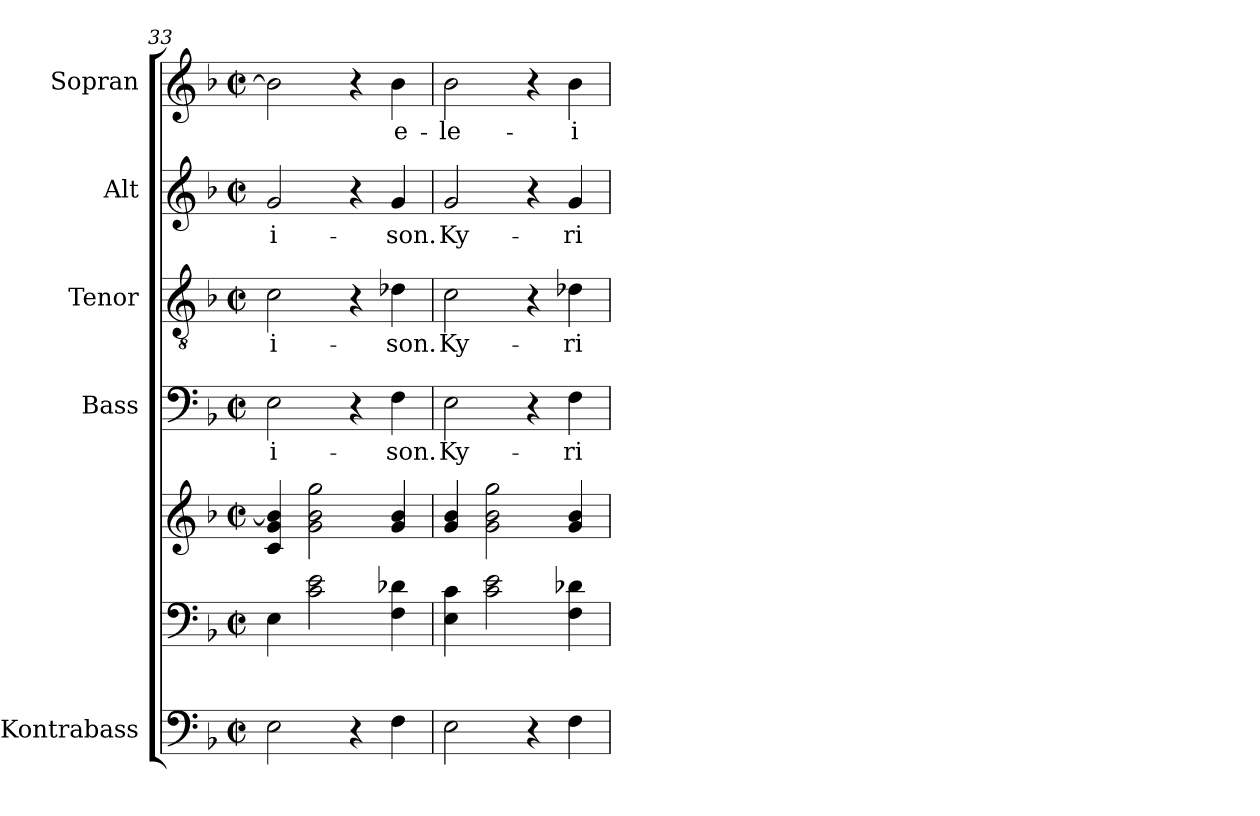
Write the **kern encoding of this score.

**kern	**kern	**kern	**kern	**text	**kern	**text	**kern	**text	**kern	**text
*part6	*part5	*part5	*part4	*part4	*part3	*part3	*part2	*part2	*part1	*part1
*staff7	*staff6	*staff5	*staff4	*staff4	*staff3	*staff3	*staff2	*staff2	*staff1	*staff1
*I"Kontrabass	*	*	*I"Bass	*	*I"Tenor	*	*I"Alt	*	*I"Sopran	*
*I'Kb.	*	*	*I'B.	*	*I'T.	*	*I'A.	*	*I'S.	*
*clefF4	*clefF4	*clefG2	*clefF4	*	*clefGv2	*	*clefG2	*	*clefG2	*
*ITrd7c12	*	*	*	*	*	*	*	*	*	*
*k[b-]	*k[b-]	*k[b-]	*k[b-]	*	*k[b-]	*	*k[b-]	*	*k[b-]	*
*F:	*F:	*F:	*F:	*	*F:	*	*F:	*	*F:	*
*M2/2	*M2/2	*M2/2	*M2/2	*	*M2/2	*	*M2/2	*	*M2/2	*
*met(c|)	*met(c|)	*met(c|)	*met(c|)	*	*met(c|)	*	*met(c|)	*	*met(c|)	*
=33	=33	=33	=33	=33	=33	=33	=33	=33	=33	=33
!	!	!	!	!LO:LY:b	!	!LO:LY:b	!	!LO:LY:b	!	!
2EE\	4E\	4c/ 4g/ 4b-/]	2E\	-i-	2c\	-i-	2g/	-i-	2b-\]	.
.	2c\ 2e\	2g\ 2b-\ 2gg\	.	.	.	.	.	.	.	.
4r	.	.	4r	.	4r	.	4r	.	4r	.
!	!	!	!	!LO:LY:b	!	!LO:LY:b	!	!LO:LY:b	!	!LO:LY:b
4FF\	4F\ 4d-X\	4g/ 4b-/	4F\	-son.	4d-X\	-son.	4g/	-son.	4b-\	e-
=34	=34	=34	=34	=34	=34	=34	=34	=34	=34	=34
!	!	!	!	!LO:LY:b	!	!LO:LY:b	!	!LO:LY:b	!	!LO:LY:b
2EE\	4E\ 4c\	4g/ 4b-/	2E\	Ky-	2c\	Ky-	2g/	Ky-	2b-\	-le-
.	2c\ 2e\	2g\ 2b-\ 2gg\	.	.	.	.	.	.	.	.
4r	.	.	4r	.	4r	.	4r	.	4r	.
!	!	!	!	!LO:LY:b	!	!LO:LY:b	!	!LO:LY:b	!	!LO:LY:b
4FF\	4F\ 4d-X\	4g/ 4b-/	4F\	-ri-	4d-X\	-ri-	4g/	-ri-	4b-\	-i-
=	=	=	=	=	=	=	=	=	=	=
*-	*-	*-	*-	*-	*-	*-	*-	*-	*-	*-
